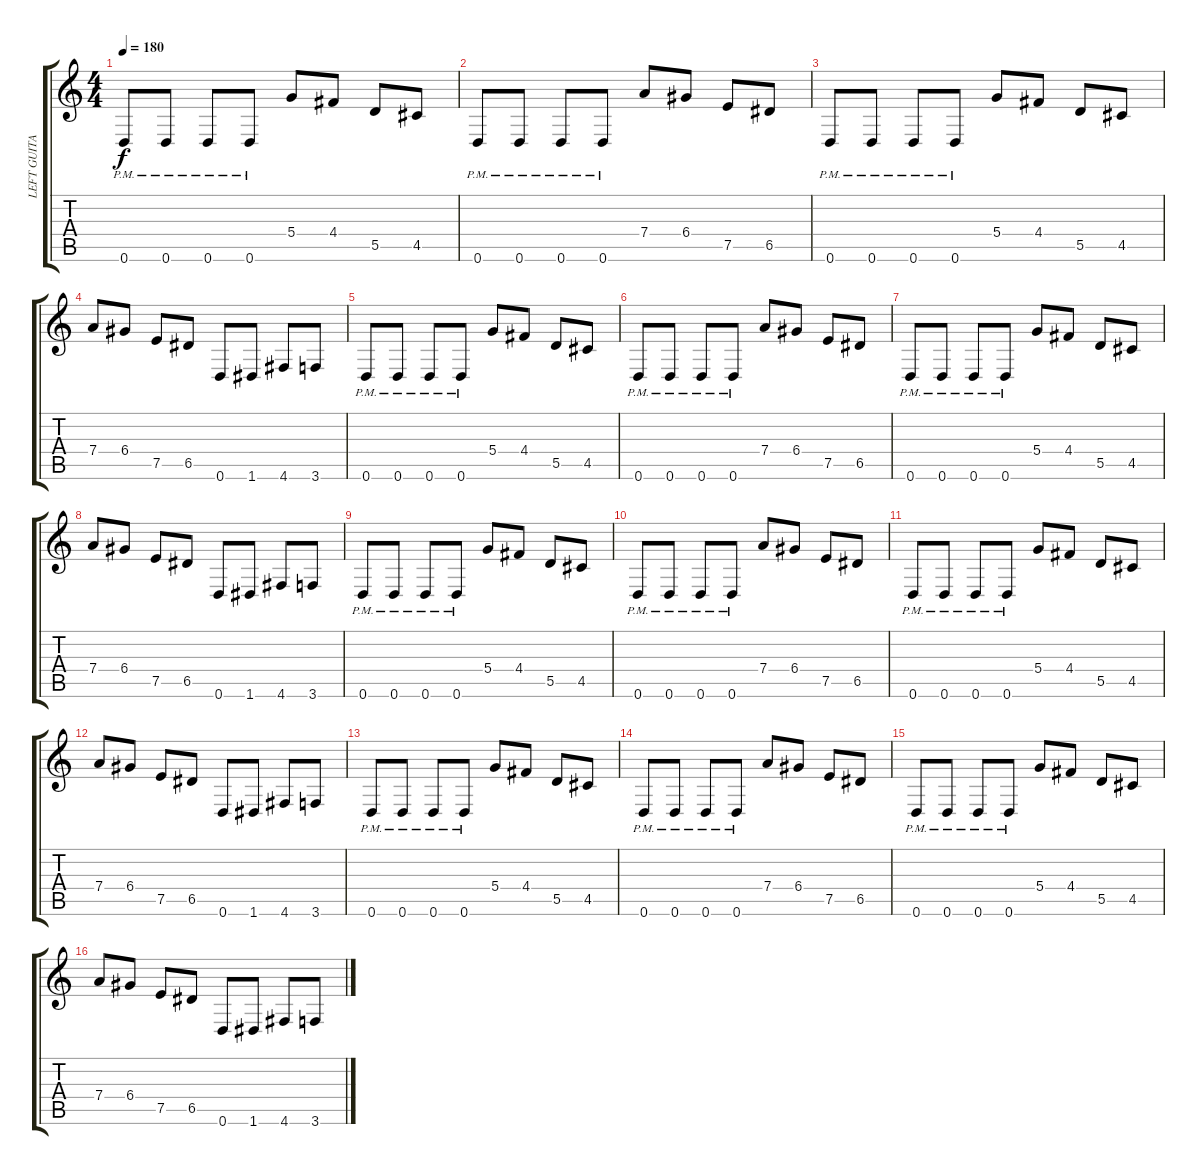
\track ("LEFT GUITAR" "LEFT GUITA") {instrument overdrivenguitar}
\staff {score tabs}
\tuning (E4 B3 G3 D3 A2 D2) {hide}
\ts (4 4)
\tempo 180
\clef g2
\ks c
0.6{pm}.8{dy f} 0.6{pm}.8 0.6{pm}.8 0.6{pm}.8 5.4.8 4.4.8 5.5.8 4.5.8 |
0.6{pm}.8 0.6{pm}.8 0.6{pm}.8 0.6{pm}.8 7.4.8 6.4.8 7.5.8 6.5.8 |
0.6{pm}.8 0.6{pm}.8 0.6{pm}.8 0.6{pm}.8 5.4.8 4.4.8 5.5.8 4.5.8 |
7.4.8 6.4.8 7.5.8 6.5.8 0.6.8 1.6.8 4.6.8 3.6.8 |
0.6{pm}.8 0.6{pm}.8 0.6{pm}.8 0.6{pm}.8 5.4.8 4.4.8 5.5.8 4.5.8 |
0.6{pm}.8 0.6{pm}.8 0.6{pm}.8 0.6{pm}.8 7.4.8 6.4.8 7.5.8 6.5.8 |
0.6{pm}.8 0.6{pm}.8 0.6{pm}.8 0.6{pm}.8 5.4.8 4.4.8 5.5.8 4.5.8 |
7.4.8 6.4.8 7.5.8 6.5.8 0.6.8 1.6.8 4.6.8 3.6.8 |
0.6{pm}.8 0.6{pm}.8 0.6{pm}.8 0.6{pm}.8 5.4.8 4.4.8 5.5.8 4.5.8 |
0.6{pm}.8 0.6{pm}.8 0.6{pm}.8 0.6{pm}.8 7.4.8 6.4.8 7.5.8 6.5.8 |
0.6{pm}.8 0.6{pm}.8 0.6{pm}.8 0.6{pm}.8 5.4.8 4.4.8 5.5.8 4.5.8 |
7.4.8 6.4.8 7.5.8 6.5.8 0.6.8 1.6.8 4.6.8 3.6.8 |
0.6{pm}.8 0.6{pm}.8 0.6{pm}.8 0.6{pm}.8 5.4.8 4.4.8 5.5.8 4.5.8 |
0.6{pm}.8 0.6{pm}.8 0.6{pm}.8 0.6{pm}.8 7.4.8 6.4.8 7.5.8 6.5.8 |
0.6{pm}.8 0.6{pm}.8 0.6{pm}.8 0.6{pm}.8 5.4.8 4.4.8 5.5.8 4.5.8 |
7.4.8 6.4.8 7.5.8 6.5.8 0.6.8 1.6.8 4.6.8 3.6.8
